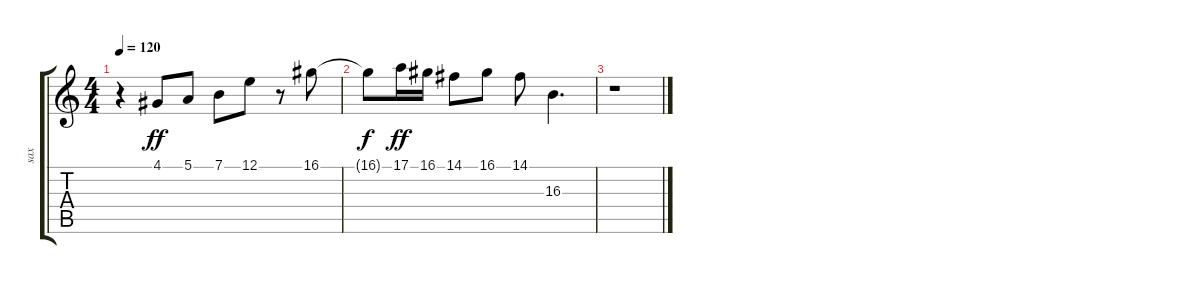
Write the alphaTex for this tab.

\track ("sax" "sax") {instrument altosax}
\staff {score tabs}
\tuning (E4 B3 G3 D3 A2 E2) {hide}
\ts (4 4)
\tempo 120
\clef g2
\ks c
r.4{dy f} 4.1.8{dy ff} 5.1.8 7.1.8 12.1.8 r.8 16.1.8 |
16.1{t}.8{dy f} 17.1.16{dy ff} 16.1.16 14.1.8 16.1.8 14.1.8 16.3.4{d} |
r.1
